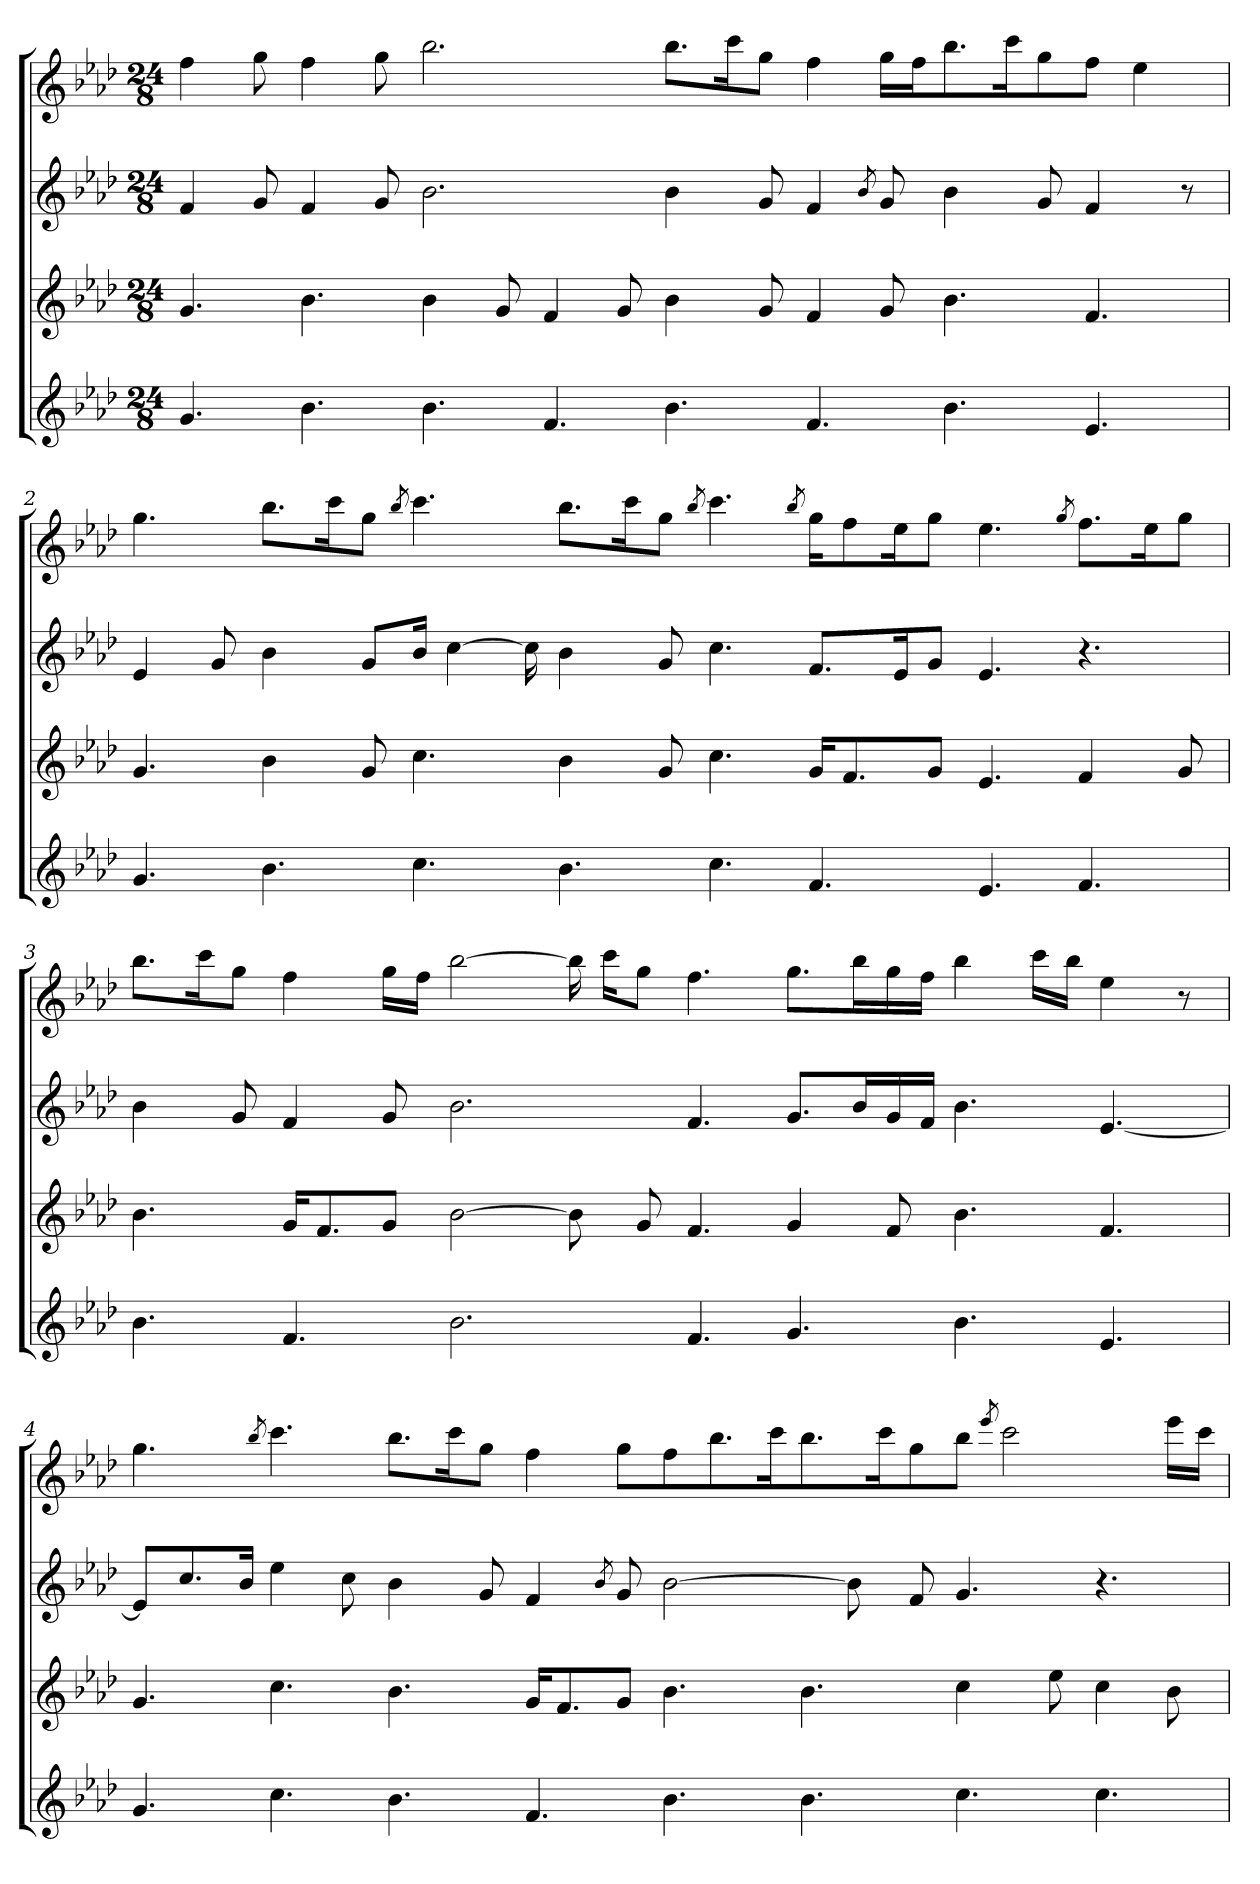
**kern	**kern	**kern	**kern
*part4	*part3	*part2	*part1
*staff4	*staff3	*staff2	*staff1
*clefG2	*clefG2	*clefG2	*clefG2
*k[b-e-a-d-]	*k[b-e-a-d-]	*k[b-e-a-d-]	*k[b-e-a-d-]
*M24/8	*M24/8	*M24/8	*M24/8
=1	=1	=1	=1
4.g	4.g	4f	4ff
.	.	8g	8gg
4.b-	4.b-	4f	4ff
.	.	8g	8gg
4.b-	4b-	2.b-	2.bb-
.	8g	.	.
4.f	4f	.	.
.	8g	.	.
4.b-	4b-	4b-	8.bb-\L
.	.	.	16ccc\K
.	8g	8g	8gg\J
4.f	4f	4f	4ff
.	.	8qb-	.
.	8g	8g	16gg\LL
.	.	.	16ff\J
4.b-	4.b-	4b-	8.bb-\
.	.	.	16ccc\K
.	.	8g	8gg\
4.e-	4.f	4f	8ff\J
.	.	.	4ee-
.	.	8r	.
=2	=2	=2	=2
4.g	4.g	4e-	4.gg
.	.	8g	.
4.b-	4b-	4b-	8.bb-\L
.	.	.	16ccc\K
.	8g	8g/L	8gg\J
.	.	.	8qbb-
4.cc	4.cc	16b-/Jk	4.ccc
.	.	[4cc	.
.	.	16cc]	.
4.b-	4b-	4b-	8.bb-\L
.	.	.	16ccc\K
.	8g	8g	8gg\J
.	.	.	8qbb-
4.cc	4.cc	4.cc	4.ccc
.	.	.	8qbb-
4.f	16g/KL	8.f/L	16gg\KL
.	8.f/	.	8ff\
.	.	16e-/K	16ee-\K
.	8g/J	8g/J	8gg\J
4.e-	4.e-	4.e-	4.ee-
.	.	.	8qgg
4.f	4f	4.r	8.ff\L
.	.	.	16ee-\K
.	8g	.	8gg\J
=3	=3	=3	=3
4.b-	4.b-	4b-	8.bb-\L
.	.	.	16ccc\K
.	.	8g	8gg\J
4.f	16g/KL	4f	4ff
.	8.f/	.	.
.	8g/J	8g	16gg\LL
.	.	.	16ff\JJ
2.b-	[2b-	2.b-	[2bb-
.	8b-]	.	16bb-]
.	.	.	16ccc\KL
.	8g	.	8gg\J
4.f	4.f	4.f	4.ff
4.g	4g	8.g/L	8.gg\L
.	.	16b-/L	16bb-\L
.	8f	16g/	16gg\
.	.	16f/JJ	16ff\JJ
4.b-	4.b-	4.b-	4bb-
.	.	.	16ccc\LL
.	.	.	16bb-\JJ
4.e-	4.f	[4.e-	4ee-
.	.	.	8r
=4	=4	=4	=4
4.g	4.g	8e-/L]	4.gg
.	.	8.cc/	.
.	.	16b-/Jk	.
.	.	.	8qbb-
4.cc	4.cc	4ee-	4.ccc
.	.	8cc	.
4.b-	4.b-	4b-	8.bb-\L
.	.	.	16ccc\K
.	.	8g	8gg\J
4.f	16g/KL	4f	4ff
.	8.f/	.	.
.	.	8qb-	.
.	8g/J	8g	8gg\L
4.b-	4.b-	[2b-	8ff\
.	.	.	8.bb-\
.	.	.	16ccc\K
4.b-	4.b-	.	8.bb-\
.	.	8b-]	.
.	.	.	16ccc\K
.	.	8f	8gg\
4.cc	4cc	4.g	8bb-\J
.	.	.	8qeee-
.	.	.	2ccc
.	8ee-	.	.
4.cc	4cc	4.r	.
.	8b-	.	16eee-\LL
.	.	.	16ccc\JJ
=	=	=	=
*-	*-	*-	*-
